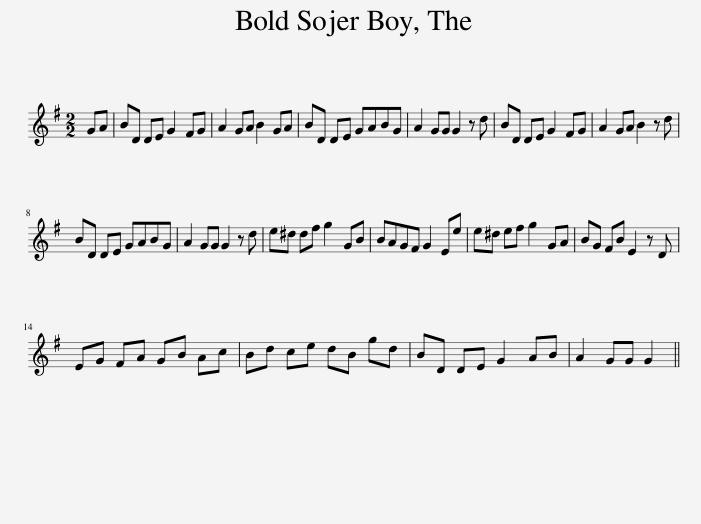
X:1
L:1/8
M:2/2
I:linebreak $
K:G
V:1 treble
V:1
 GA | BD DE G2 FG | A2 GA B2 GA | BD DE GABG | A2 GG G2 z d | %5
 BD DE G2 FG | A2 GA B2 z d |$ BD DE GABG | A2 GG G2 z d | e^d df g2 GB | %10
 BAGF G2 Ee | e^d ef g2 GA | BG FB E2 z D |$ EG FA GB Ac | Bd ce dB gd | %15
 BD DE G2 AB | A2 GG G2 || %17
